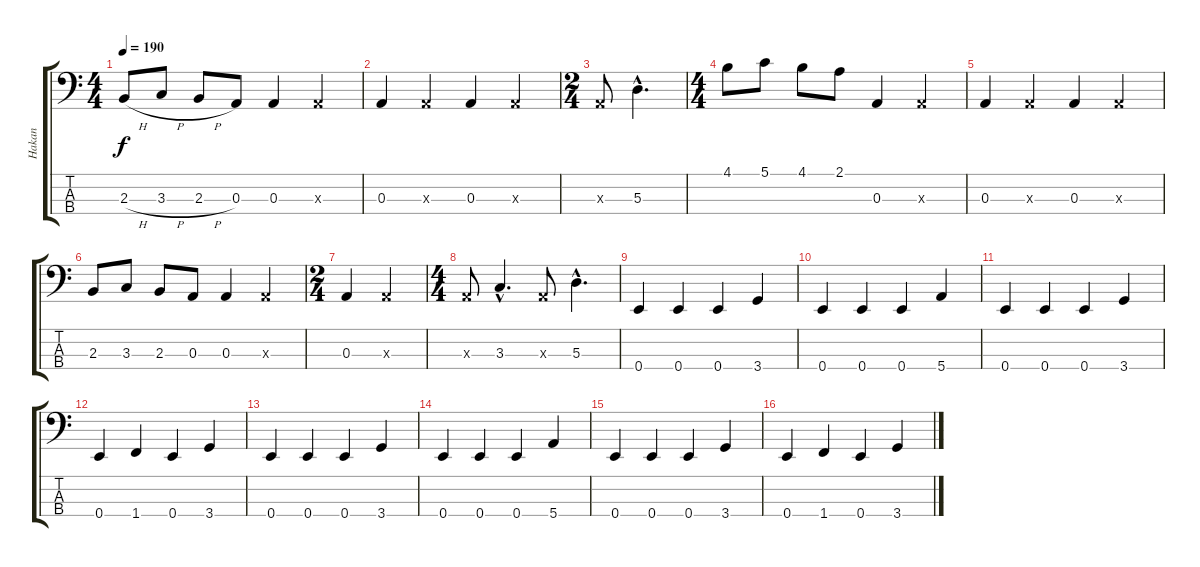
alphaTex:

\track ("Hakan" "Hakan") {instrument electricbassfinger}
\staff {score tabs}
\tuning (G2 D2 A1 E1) {hide}
\ts (4 4)
\tempo 190
\clef f4
\ks c
2.3{h}.8{dy f} 3.3{h}.8 2.3{h}.8 0.3.8 0.3.4 0.3{x}.4 |
0.3.4 0.3{x}.4 0.3.4 0.3{x}.4 |
\ts (2 4)
0.3{x}.8 5.3{hac}.4{d} |
\ts (4 4)
4.1.8 5.1.8 4.1.8 2.1.8 0.3.4 0.3{x}.4 |
0.3.4 0.3{x}.4 0.3.4 0.3{x}.4 |
2.3.8 3.3.8 2.3.8 0.3.8 0.3.4 0.3{x}.4 |
\ts (2 4)
0.3.4 0.3{x}.4 |
\ts (4 4)
0.3{x}.8 3.3{hac}.4{d} 0.3{x}.8 5.3{hac}.4{d} |
0.4.4 0.4.4 0.4.4 3.4.4 |
0.4.4 0.4.4 0.4.4 5.4.4 |
0.4.4 0.4.4 0.4.4 3.4.4 |
0.4.4 1.4.4 0.4.4 3.4.4 |
0.4.4 0.4.4 0.4.4 3.4.4 |
0.4.4 0.4.4 0.4.4 5.4.4 |
0.4.4 0.4.4 0.4.4 3.4.4 |
0.4.4 1.4.4 0.4.4 3.4.4
